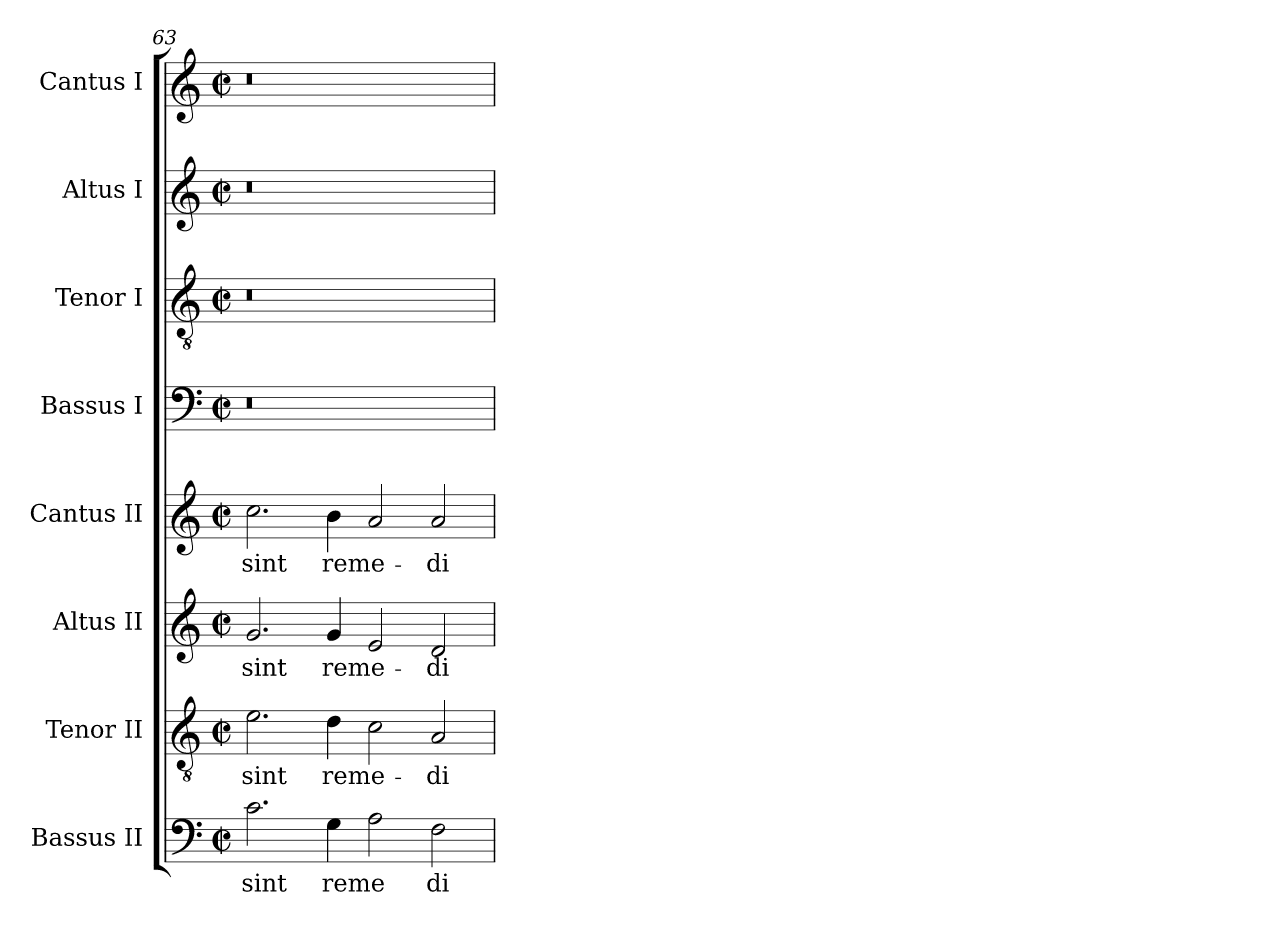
**kern	**text	**kern	**text	**kern	**text	**kern	**text	**kern	**kern	**kern	**kern
*part8	*part8	*part7	*part7	*part6	*part6	*part5	*part5	*part4	*part3	*part2	*part1
*staff8	*staff8	*staff7	*staff7	*staff6	*staff6	*staff5	*staff5	*staff4	*staff3	*staff2	*staff1
*I"Bassus II	*	*I"Tenor II	*	*I"Altus II	*	*I"Cantus II	*	*I"Bassus I	*I"Tenor I	*I"Altus I	*I"Cantus I
!!LO:LB:g=z
*clefF4	*	*clefGv2	*	*clefG2	*	*clefG2	*	*clefF4	*clefGv2	*clefG2	*clefG2
*M2/2	*	*M2/2	*	*M2/2	*	*M2/2	*	*M2/2	*M2/2	*M2/2	*M2/2
*met(c|)	*	*met(c|)	*	*met(c|)	*	*met(c|)	*	*met(c|)	*met(c|)	*met(c|)	*met(c|)
=63	=63	=63	=63	=63	=63	=63	=63	=63	=63	=63	=63
!	!LO:LY:b:cj	!	!LO:LY:b:cj	!	!LO:LY:b:cj	!	!LO:LY:b:cj	!	!	!	!
2.c\	sint	2.e\	sint	2.g/	sint	2.cc\	sint	0r	0r	0r	0r
!	!LO:LY:b	!	!LO:LY:b	!	!LO:LY:b	!	!LO:LY:b	!	!	!	!
4G\	reme	4d\	reme-	4g/	reme-	4b\	reme-	.	.	.	.
2A\	.	2c\	.	2e/	.	2a/	.	.	.	.	.
!	!LO:LY:b:cj	!	!LO:LY:b:cj	!	!LO:LY:b:cj	!	!LO:LY:b:cj	!	!	!	!
2F\	di	2A/	-di-	2d/	-di-	2a/	-di-	.	.	.	.
=	=	=	=	=	=	=	=	=	=	=	=
*-	*-	*-	*-	*-	*-	*-	*-	*-	*-	*-	*-
